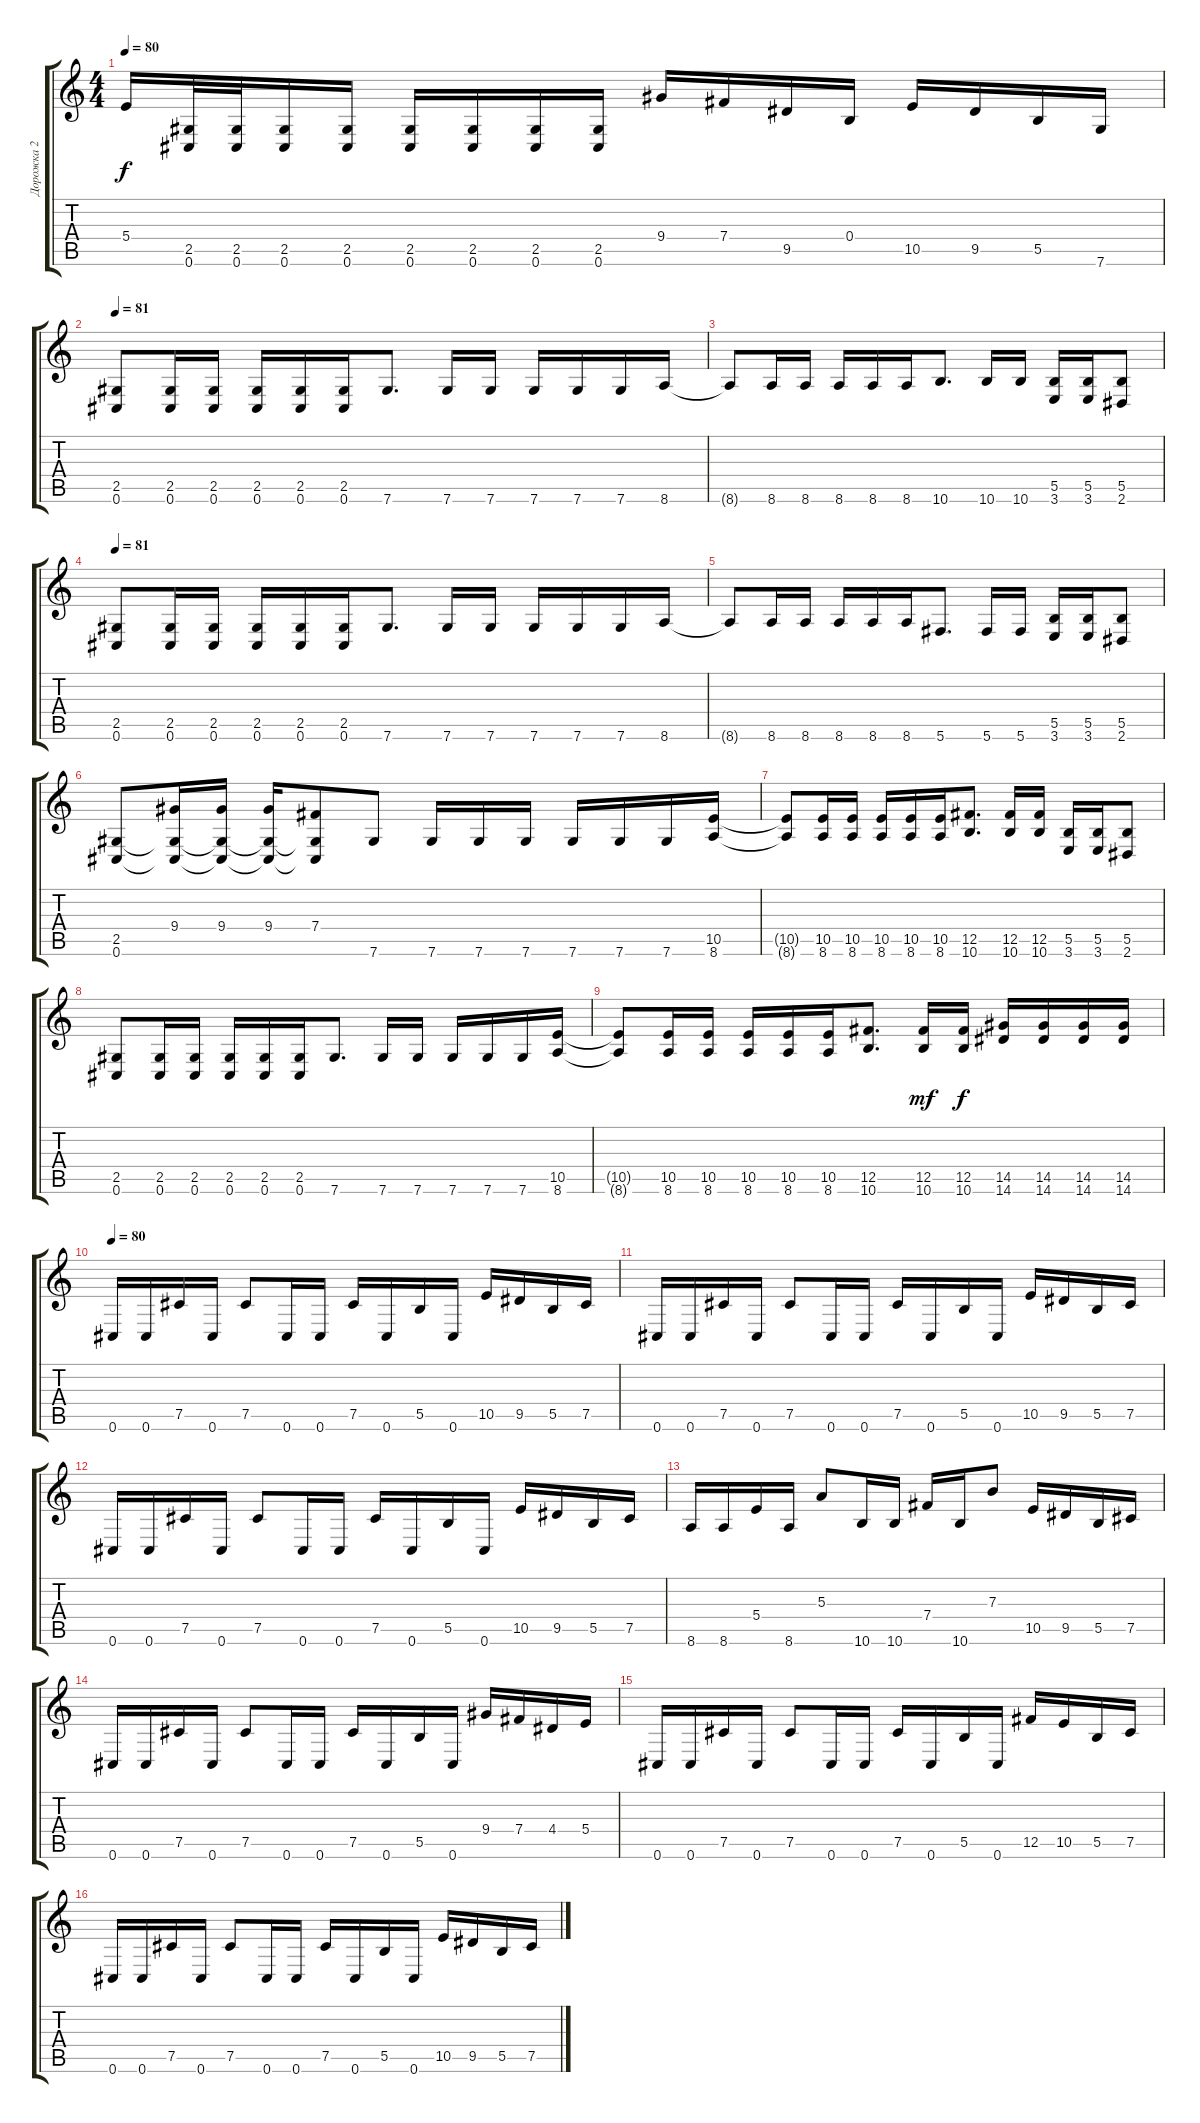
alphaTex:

\track ("Дорожка 2" "Дорожка 2") {instrument acousticguitarsteel}
\staff {score tabs}
\tuning (Db4 Ab3 E3 B2 Gb2 Db2) {hide}
\ts (4 4)
\tempo 80
\clef g2
\ks c
5.4{t}.16{dy f} (2.5 0.6).32 (2.5 0.6).32 (2.5 0.6).16 (2.5 0.6).16 (2.5 0.6).16 (2.5 0.6).16 (2.5 0.6).16 (2.5 0.6).16 9.4.16 7.4.16 9.5.16 0.4.16 10.5.16 9.5.16 5.5.16 7.6.16 |
\tempo 81
(2.5 0.6).8 (2.5 0.6).16 (2.5 0.6).16 (2.5 0.6).16 (2.5 0.6).16 (2.5 0.6).16 7.6.8{d} 7.6.16 7.6.16 7.6.16 7.6.16 7.6.16 8.6.16 |
8.6{t}.8 8.6.16 8.6.16 8.6.16 8.6.16 8.6.16 10.6.8{d} 10.6.16 10.6.16 (5.5 3.6).16 (5.5 3.6).16 (5.5 2.6).8 |
\tempo 81
(2.5 0.6).8 (2.5 0.6).16 (2.5 0.6).16 (2.5 0.6).16 (2.5 0.6).16 (2.5 0.6).16 7.6.8{d} 7.6.16 7.6.16 7.6.16 7.6.16 7.6.16 8.6.16 |
8.6{t}.8 8.6.16 8.6.16 8.6.16 8.6.16 8.6.16 5.6.8{d} 5.6.16 5.6.16 (5.5 3.6).16 (5.5 3.6).16 (5.5 2.6).8 |
(2.5 0.6).8 (9.4 2.5{t} 0.6{t}).16 (9.4 2.5{t} 0.6{t}).16 (9.4 2.5{t} 0.6{t}).16 (7.4 2.5{t} 0.6{t}).8 7.6.8 7.6.16 7.6.16 7.6.16 7.6.16 7.6.16 7.6.16 (10.5 8.6).16 |
(10.5{t} 8.6{t}).8 (10.5 8.6).16 (10.5 8.6).16 (10.5 8.6).16 (10.5 8.6).16 (10.5 8.6).16 (12.5 10.6).8{d} (12.5 10.6).16 (12.5 10.6).16 (5.5 3.6).16 (5.5 3.6).16 (5.5 2.6).8 |
(2.5 0.6).8 (2.5 0.6).16 (2.5 0.6).16 (2.5 0.6).16 (2.5 0.6).16 (2.5 0.6).16 7.6.8{d} 7.6.16 7.6.16 7.6.16 7.6.16 7.6.16 (10.5 8.6).16 |
(10.5{t} 8.6{t}).8 (10.5 8.6).16 (10.5 8.6).16 (10.5 8.6).16 (10.5 8.6).16 (10.5 8.6).16 (12.5 10.6).8{d} (12.5 10.6).16{dy mf} (12.5 10.6).16{dy f} (14.5 14.6).16 (14.5 14.6).16 (14.5 14.6).16 (14.5 14.6).16 |
\tempo 80
0.6.16 0.6.16 7.5.16 0.6.16 7.5.8 0.6.16 0.6.16 7.5.16 0.6.16 5.5.16 0.6.16 10.5.16 9.5.16 5.5.16 7.5.16 |
0.6.16 0.6.16 7.5.16 0.6.16 7.5.8 0.6.16 0.6.16 7.5.16 0.6.16 5.5.16 0.6.16 10.5.16 9.5.16 5.5.16 7.5.16 |
0.6.16 0.6.16 7.5.16 0.6.16 7.5.8 0.6.16 0.6.16 7.5.16 0.6.16 5.5.16 0.6.16 10.5.16 9.5.16 5.5.16 7.5.16 |
8.6.16 8.6.16 5.4.16 8.6.16 5.3.8 10.6.16 10.6.16 7.4.16 10.6.16 7.3.8 10.5.16 9.5.16 5.5.16 7.5.16 |
0.6.16 0.6.16 7.5.16 0.6.16 7.5.8 0.6.16 0.6.16 7.5.16 0.6.16 5.5.16 0.6.16 9.4.16 7.4.16 4.4.16 5.4.16 |
0.6.16 0.6.16 7.5.16 0.6.16 7.5.8 0.6.16 0.6.16 7.5.16 0.6.16 5.5.16 0.6.16 12.5.16 10.5.16 5.5.16 7.5.16 |
0.6.16 0.6.16 7.5.16 0.6.16 7.5.8 0.6.16 0.6.16 7.5.16 0.6.16 5.5.16 0.6.16 10.5.16 9.5.16 5.5.16 7.5.16
